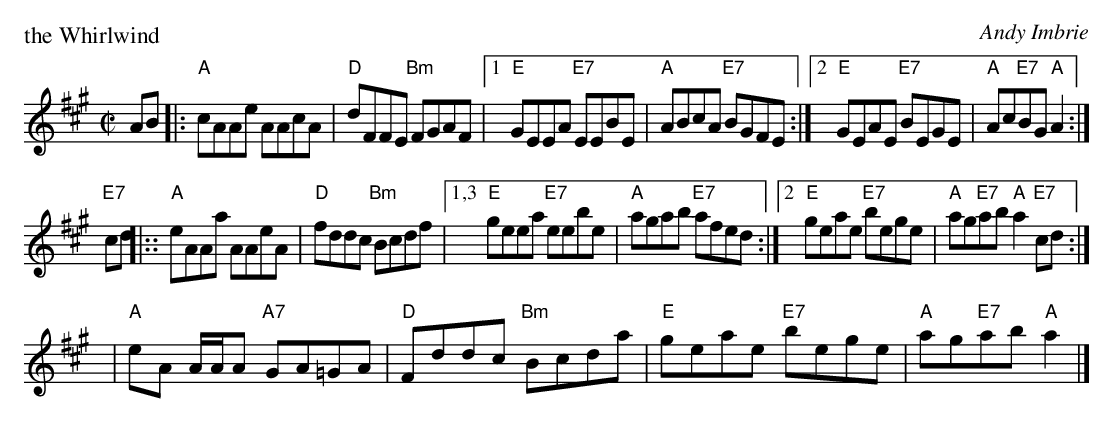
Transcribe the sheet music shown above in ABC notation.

X:1
P: the Whirlwind
C: Andy Imbrie
M: C|
L: 1/8
K: A
AB |:\
"A"cAAe AAcA | "D"dFFE "Bm"FGAF |\
[1 "E"GEEA "E7"EEBE | "A"ABcA "E7"BGFE :|\
[2 "E"GEAE "E7"BEGE | "A"Ac"E7"BG "A"A2 :|
"E7"cd |::\
"A"eAAa AAeA | "D"fddc "Bm"Bcdf |\
[1,3 "E"geea "E7"eebe | "A"agab "E7"afed :|\
[2 "E"geae "E7"bege | "A"ag"E7"ab "A"a2"E7"cd :|
y3 |\
"A"eA A/A/A "A7"GA=GA | "D"Fddc "Bm"Bcda |\
"E"geae "E7"bege | "A"ag"E7"ab "A"a2 |]
